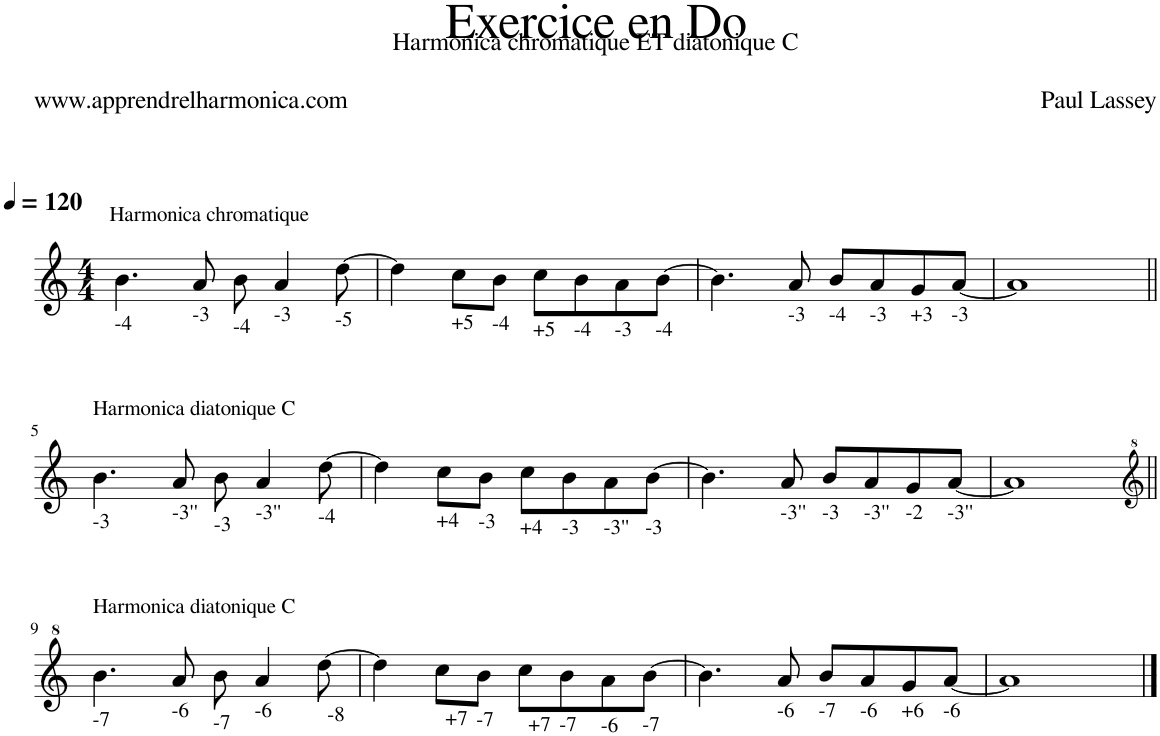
**kern
*part1
*staff1
*I"Piano, Acoustic Piano
*I'Pia.
*clefG2
*k[]
*M4/4
*MM120
=1
!LO:TX:b:t=-4
!LO:TX:a:t=Harmonica chromatique
4.b\
!LO:TX:b:t=-3
8a/
!LO:TX:b:t=-4
8b\
!LO:TX:b:t=-3
4a/
!LO:TX:b:t=-5
[8dd\
=2
4dd\]
!LO:TX:b:t=+5
8cc\L
!LO:TX:b:t=-4
8b\J
!LO:TX:b:t=+5
8cc\L
!LO:TX:b:t=-4
8b\
!LO:TX:b:t=-3
8a\
!LO:TX:b:t=-4
[8b\J
=3
4.b\]
!LO:TX:b:t=-3
8a/
!LO:TX:b:t=-4
8b/L
!LO:TX:b:t=-3
8a/
!LO:TX:b:t=+3
8g/
!LO:TX:b:t=-3
[8a/J
=4
1a]
!!LO:LB:g=z
=5||
!LO:TX:b:t=-3
!LO:TX:a:t=Harmonica diatonique C
4.b\
!LO:TX:b:t=-3''
8a/
!LO:TX:b:t=-3
8b\
!LO:TX:b:t=-3''
4a/
!LO:TX:b:t=-4
[8dd\
=6
4dd\]
!LO:TX:b:t=+4
8cc\L
!LO:TX:b:t=-3
8b\J
!LO:TX:b:t=+4
8cc\L
!LO:TX:b:t=-3
8b\
!LO:TX:b:t=-3''
8a\
!LO:TX:b:t=-3
[8b\J
=7
4.b\]
!LO:TX:b:t=-3''
8a/
!LO:TX:b:t=-3
8b/L
!LO:TX:b:t=-3''
8a/
!LO:TX:b:t=-2
8g/
!LO:TX:b:t=-3''
[8a/J
=8
1a]
!!LO:LB:g=z
=9||
*clefG^2
!LO:TX:a:t=Harmonica diatonique C
!LO:TX:b:t=-7
4.bb\
!LO:TX:b:t=-6
8aa/
!LO:TX:b:t=-7
8bb\
!LO:TX:b:t=-6
4aa/
!LO:TX:b:t=-8
[8ddd\
=10
4ddd\]
!LO:TX:b:t=+7
8ccc\L
!LO:TX:b:t=-7
8bb\J
!LO:TX:b:t=+7
8ccc\L
!LO:TX:b:t=-7
8bb\
!LO:TX:b:t=-6
8aa\
!LO:TX:b:t=-7
[8bb\J
=11
4.bb\]
!LO:TX:b:t=-6
8aa/
!LO:TX:b:t=-7
8bb/L
!LO:TX:b:t=-6
8aa/
!LO:TX:b:t=+6
8gg/
!LO:TX:b:t=-6
[8aa/J
=12
1aa]
==
*-
